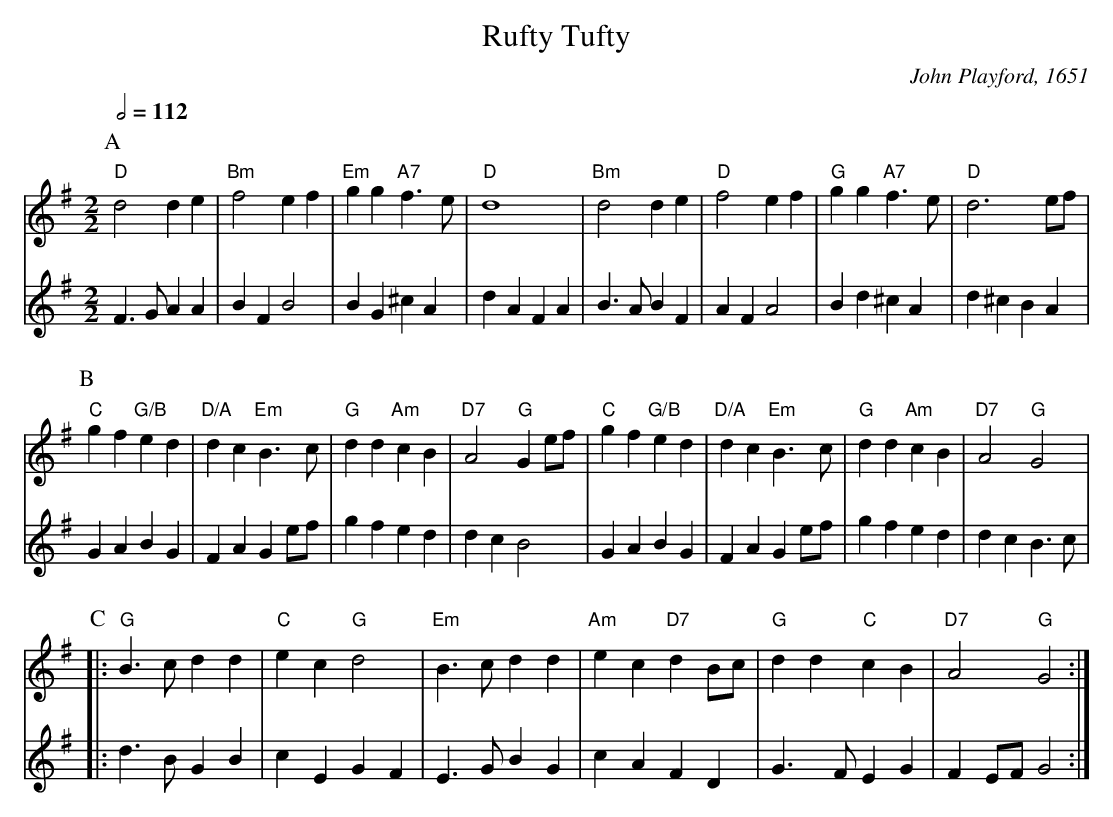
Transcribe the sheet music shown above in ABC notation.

X:1
T:Rufty Tufty
C:John Playford, 1651
M:2/2
L:1/4
Q:1/2=112
K:G
P:A
V:1
"D"d2 de | "Bm"f2 ef | "Em"gg "A7"f>e | "D"d4 | "Bm"d2 de | "D"f2 ef | "G"gg "A7"f>e | "D"d3e/f/ |
V:2
F>G AA | BF B2 | BG ^cA | dA FA | B>A BF | AF A2 | Bd ^cA | d^c BA |
P:B
V:1
"C"gf "G/B"ed | "D/A"dc "Em"B>c | "G"dd "Am"cB | "D7"A2 "G"Ge/f/ | "C"gf "G/B"ed | "D/A"dc "Em"B>c | "G"dd "Am"cB | "D7"A2 "G"G2 |
V:2
GA BG | FA Ge/f/ | gf ed | dc B2 | GA BG | FA Ge/f/ | gf ed | dc B>c |
P:C
V:1
|: "G"B>c dd | "C"ec "G"d2 | "Em"B>c dd | "Am"ec "D7"dB/c/ | "G"dd "C"cB | "D7"A2 "G"G2 :|
V:2
|: d>B GB | cE GF | E>G BG | cA FD | G>F EG | FE/F/ G2 :|
